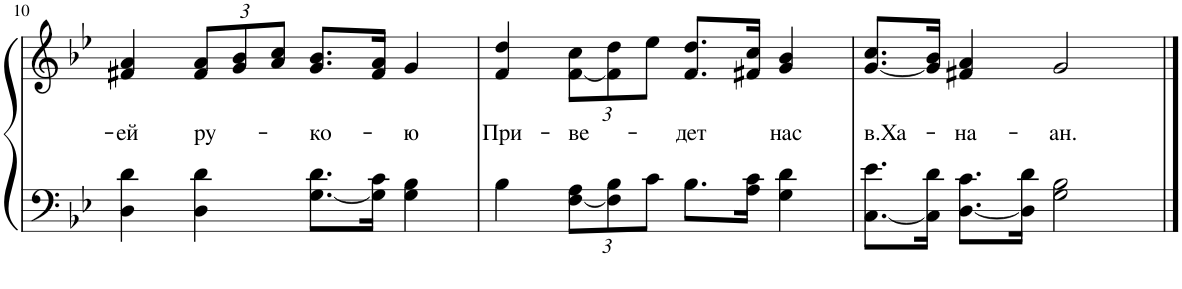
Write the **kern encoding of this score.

**kern	**kern	**text
*part1	*part1	*part1
*staff2	*staff1	*staff1
*I"Piano	*	*
*I'Pno.	*	*
!!LO:PB:g=z
*clefF4	*clefG2	*
*k[b-e-]	*k[b-e-]	*
*M4/4	*M4/4	*
=10	=10	=10
!	!	!LO:LY:b
4D\ 4d\	4f#X/ 4a/	-ей
*	*Xbrackettup	*
!	!	!LO:LY:b
4D\ 4d\	12f#/ 12a/L	ру-
.	12g/ 12b-/	.
.	12a/ 12cc/J	.
!	!	!LO:LY:b
[8.G\ 8.d\L	8.g/ 8.b-/L	-ко-
16G\] 16c\Jk	16f#/ 16a/Jk	.
!	!	!LO:LY:b
4G\ 4B-\	4g/	-ю
=11	=11	=11
!	!	!LO:LY:b
4B-\	4f/ 4dd/	При-
*Xbrackettup	*	*
!	!	!LO:LY:b
[12F\ 12A\L	[12f\ 12cc\L	-ве-
12F\] 12B-\	12f\] 12dd\	.
12c\J	12ee-\J	.
!	!	!LO:LY:b
8.B-\L	8.f/ 8.dd/L	-дет
16A\ 16c\Jk	16f#X/ 16cc/Jk	.
!	!	!LO:LY:b
4G\ 4d\	4g/ 4b-/	нас
=12	=12	=12
!	!	!LO:LY:b
[8.C\ 8.e-\L	[8.g/ 8.cc/L	в.Ха-
16C\] 16d\Jk	16g/] 16b-/Jk	.
!	!	!LO:LY:b
[8.D\ 8.c\L	4f#X/ 4a/	-на-
16D\] 16d\Jk	.	.
!	!	!LO:LY:b
2G\ 2B-\	2g/	-ан.
==	==	==
*-	*-	*-
